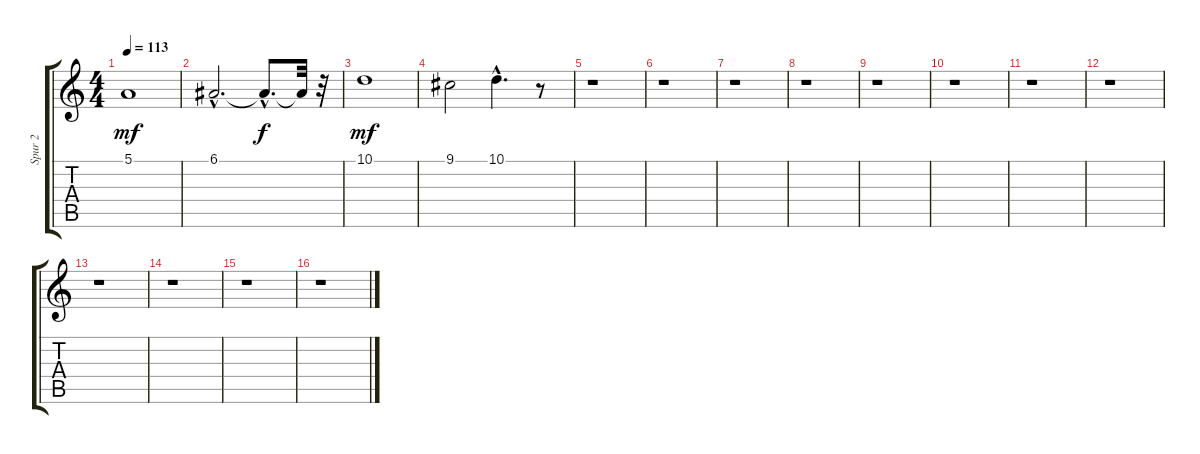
\track ("Spur 2" "Spur 2") {instrument clarinet}
\staff {score tabs}
\tuning (E4 B3 G3 D3 A2 E2) {hide}
\ts (4 4)
\tempo 113
\clef g2
\ks c
5.1.1{dy mf} |
6.1{hac}.2{d} 6.1{hac t}.8{d dy f} 6.1{t}.32 r.32 |
10.1.1{dy mf} |
9.1.2 10.1{hac}.4{d} r.8 |
r.1 |
r.1 |
r.1 |
r.1 |
r.1 |
r.1 |
r.1 |
r.1 |
r.1 |
r.1 |
r.1 |
r.1
